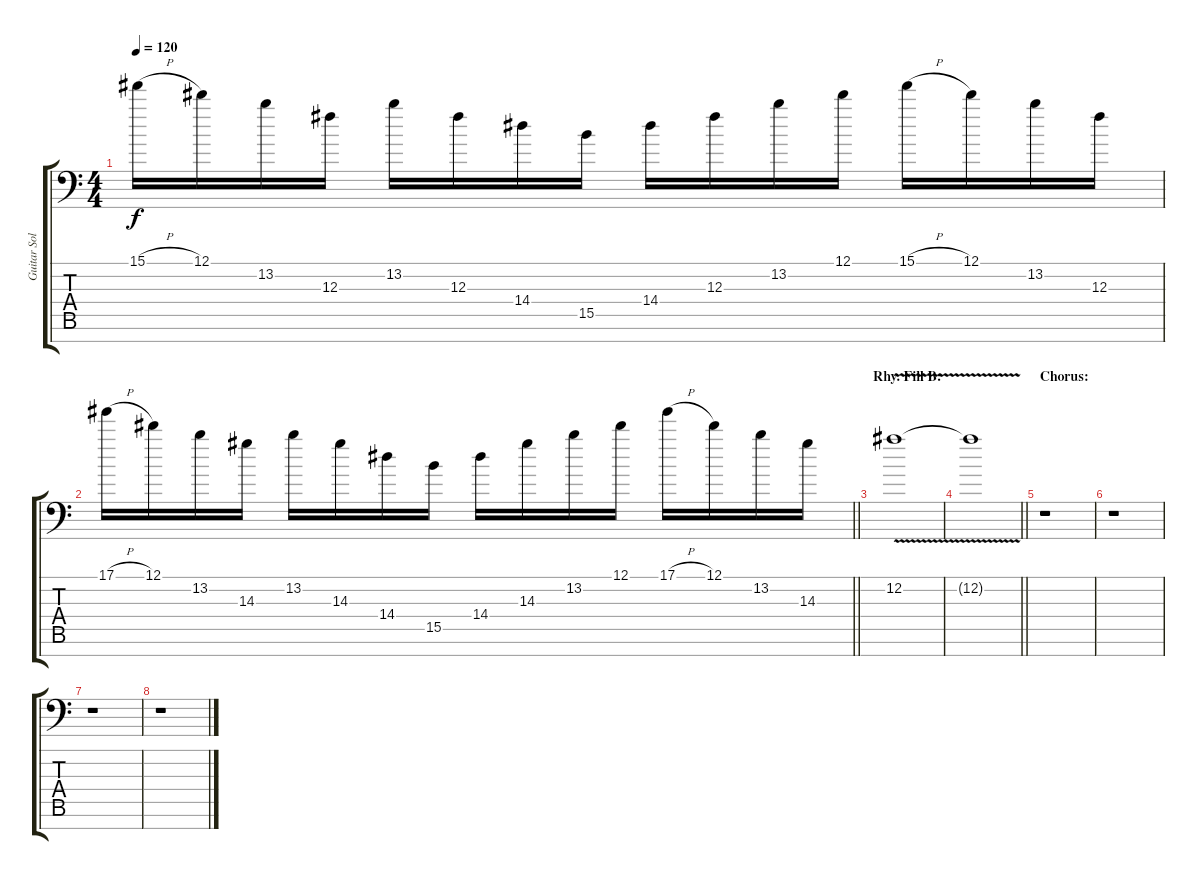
\track ("Guitar Solo" "Guitar Sol") {instrument distortionguitar}
\staff {score tabs}
\tuning (Eb4 Bb3 Gb3 Db3 Ab2 Eb2 Bb1) {hide}
\ts (4 4)
\tempo 120
\clef f4
\ks c
15.1{h}.16{dy f} 12.1.16 13.2.16 12.3.16 13.2.16 12.3.16 14.4.16 15.5.16 14.4.16 12.3.16 13.2.16 12.1.16 15.1{h}.16 12.1.16 13.2.16 12.3.16 |
\barLineRight lightlight
17.1{h}.16 12.1.16 13.2.16 14.3.16 13.2.16 14.3.16 14.4.16 15.5.16 14.4.16 14.3.16 13.2.16 12.1.16 17.1{h}.16 12.1.16 13.2.16 14.3.16 |
\section ("" "Rhy. Fill B:")
12.2{v}.1{volume 2} |
\barLineRight lightlight
12.2{t}.1 |
\section ("" "Chorus:")
r.1 |
r.1 |
r.1 |
r.1
